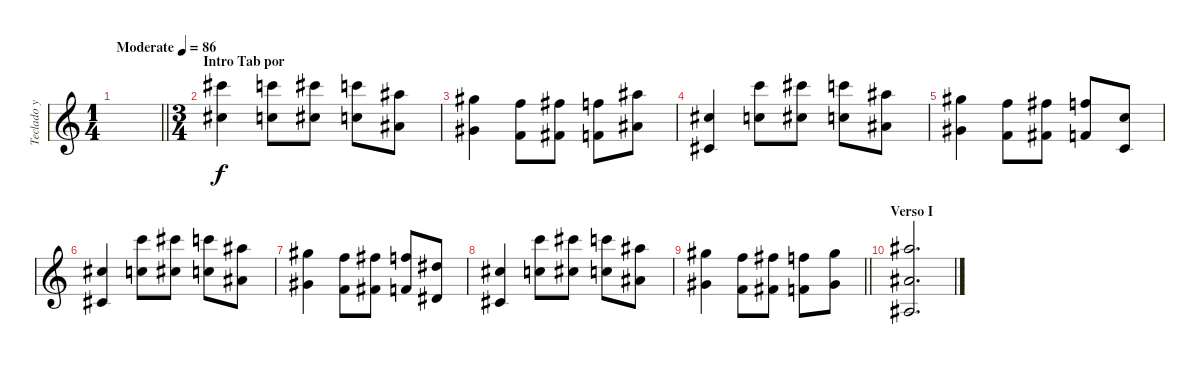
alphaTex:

\track ("Teclado y Cuerdas" "Teclado y ") {instrument electricpiano1}
\staff {score}
\tuning (E5 B4 G4 D4 A3 E3) {hide}
\ts (1 4)
\tempo (86 "Moderate")
\clef g2
\barLineRight lightlight
\ks c
|
\ts (3 4)
\section ("" "Intro Tab por")
(9.1 2.2).4 (8.1 10.4).8 (9.1 11.4).8 (8.1 10.4).8 (6.1 8.4).8 |
(4.1 6.4).4 (6.2 8.5).8 (7.2 9.5).8 (6.2 8.5).8 (6.1 8.4).8 |
(6.3 4.5).4 (8.1 5.3).8 (9.1 6.3).8 (8.1 10.4).8 (6.1 8.4).8 |
(4.1 6.4).4 (6.2 8.5).8 (7.2 9.5).8 (6.2 8.5).8 (10.4 8.6).8 |
(11.4 9.6).4 (8.1 10.4).8 (9.1 11.4).8 (8.1 10.4).8 (6.1 8.4).8 |
(4.1 6.4).4 (6.2 8.5).8 (7.2 9.5).8 (6.2 8.5).8 (8.3 6.5).8 |
(6.3 4.5).4 (8.1 5.3).8 (9.1 6.3).8 (8.1 10.4).8 (6.1 8.4).8 |
\barLineRight lightlight
(4.1 6.4).4 (6.2 8.5).8 (7.2 9.5).8 (6.2 8.5).8 (4.1 6.4).8 |
\section ("" "Verso I")
(6.1 8.4 6.6).2{d}
